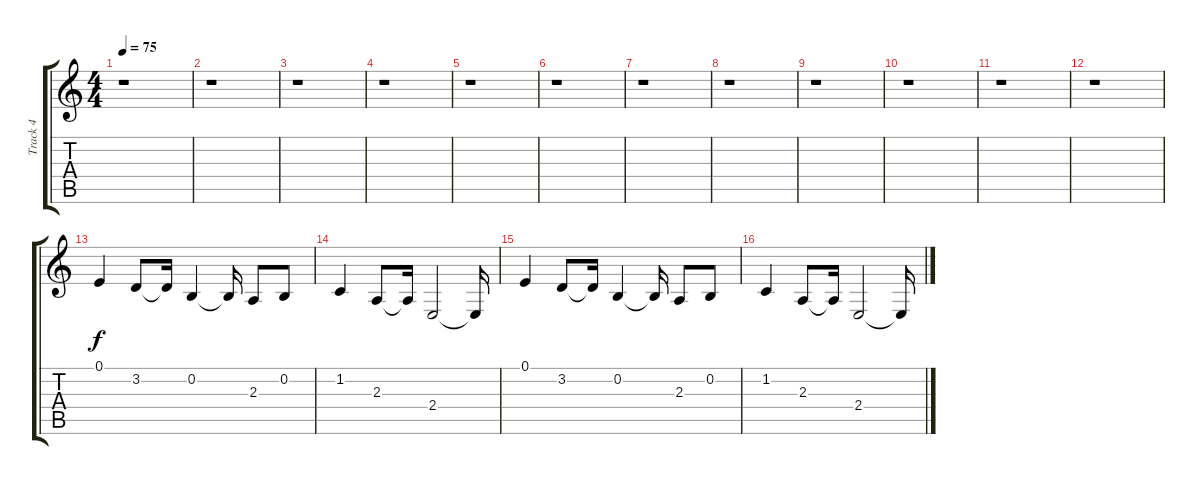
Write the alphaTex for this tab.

\track ("Track 4" "Track 4") {instrument choiraahs}
\staff {score tabs}
\tuning (E4 B3 G3 D3 A2 E2) {hide}
\ts (4 4)
\tempo 75
\clef g2
\ks c
r.1{dy fff} |
r.1 |
r.1 |
r.1 |
r.1 |
r.1 |
r.1 |
r.1 |
r.1 |
r.1 |
r.1 |
r.1 |
0.1.4{dy f} 3.2.8 3.2{t}.16 0.2.4 0.2{t}.16 2.3.8 0.2.8 |
1.2.4 2.3.8 2.3{t}.16 2.4.2 2.4{t}.16 |
0.1.4 3.2.8 3.2{t}.16 0.2.4 0.2{t}.16 2.3.8 0.2.8 |
1.2.4 2.3.8 2.3{t}.16 2.4.2 2.4{t}.16
